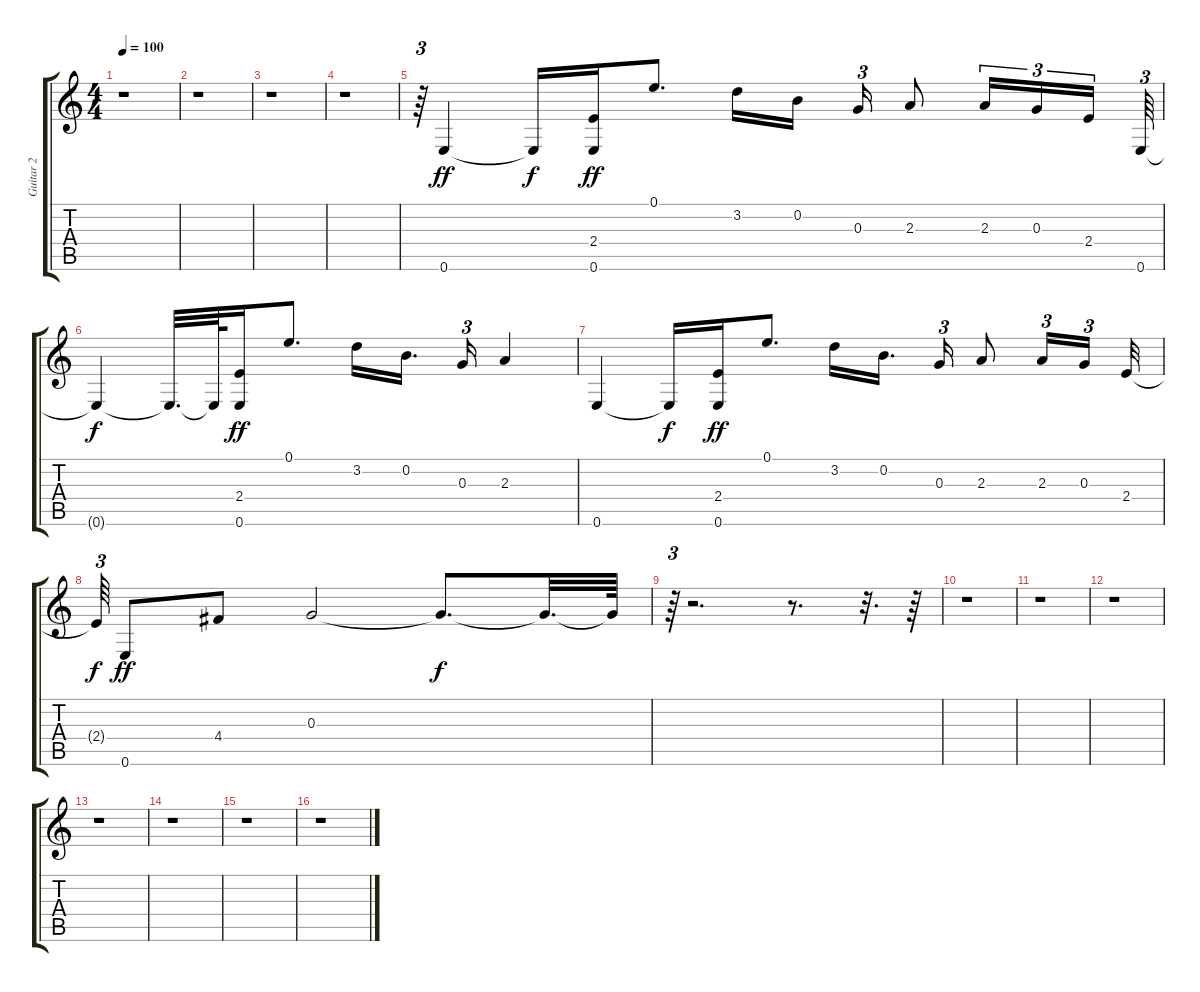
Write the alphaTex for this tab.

\track ("Guitar 2" "Guitar 2") {instrument electricguitarjazz}
\staff {score tabs}
\tuning (E4 B3 G3 D3 A2 E2) {hide}
\ts (4 4)
\tempo 100
\clef g2
\ks c
r.1{dy f} |
r.1 |
r.1 |
r.1 |
r.64{tu (3 2)} 0.6.4{dy ff} 0.6{t}.16{dy f} (2.4 0.6).16{dy ff} 0.1.8{d} 3.2.16 0.2.16 0.3.16{tu (3 2)} 2.3.8 2.3.16{tu (3 2)} 0.3.16{tu (3 2)} 2.4.16{tu (3 2)} 0.6.64{tu (3 2)} |
0.6{t}.4{dy f} 0.6{t}.32{d} 0.6{t}.64 (2.4 0.6).16{dy ff} 0.1.8{d} 3.2.16 0.2.16{d} 0.3.16{tu (3 2)} 2.3.4 |
0.6.4 0.6{t}.16{dy f} (2.4 0.6).16{dy ff} 0.1.8{d} 3.2.16 0.2.16{d} 0.3.16{tu (3 2)} 2.3.8 2.3.16{tu (3 2)} 0.3.16{tu (3 2)} 2.4.32 |
2.4{t}.64{tu (3 2) dy f} 0.6.8{dy ff} 4.4.8 0.3.2 0.3{t}.8{d dy f} 0.3{t}.32{d} 0.3{t}.64 |
r.64{tu (3 2)} r.2{d} r.8{d} r.32{d} r.64 |
r.1 |
r.1 |
r.1 |
r.1 |
r.1 |
r.1 |
r.1
